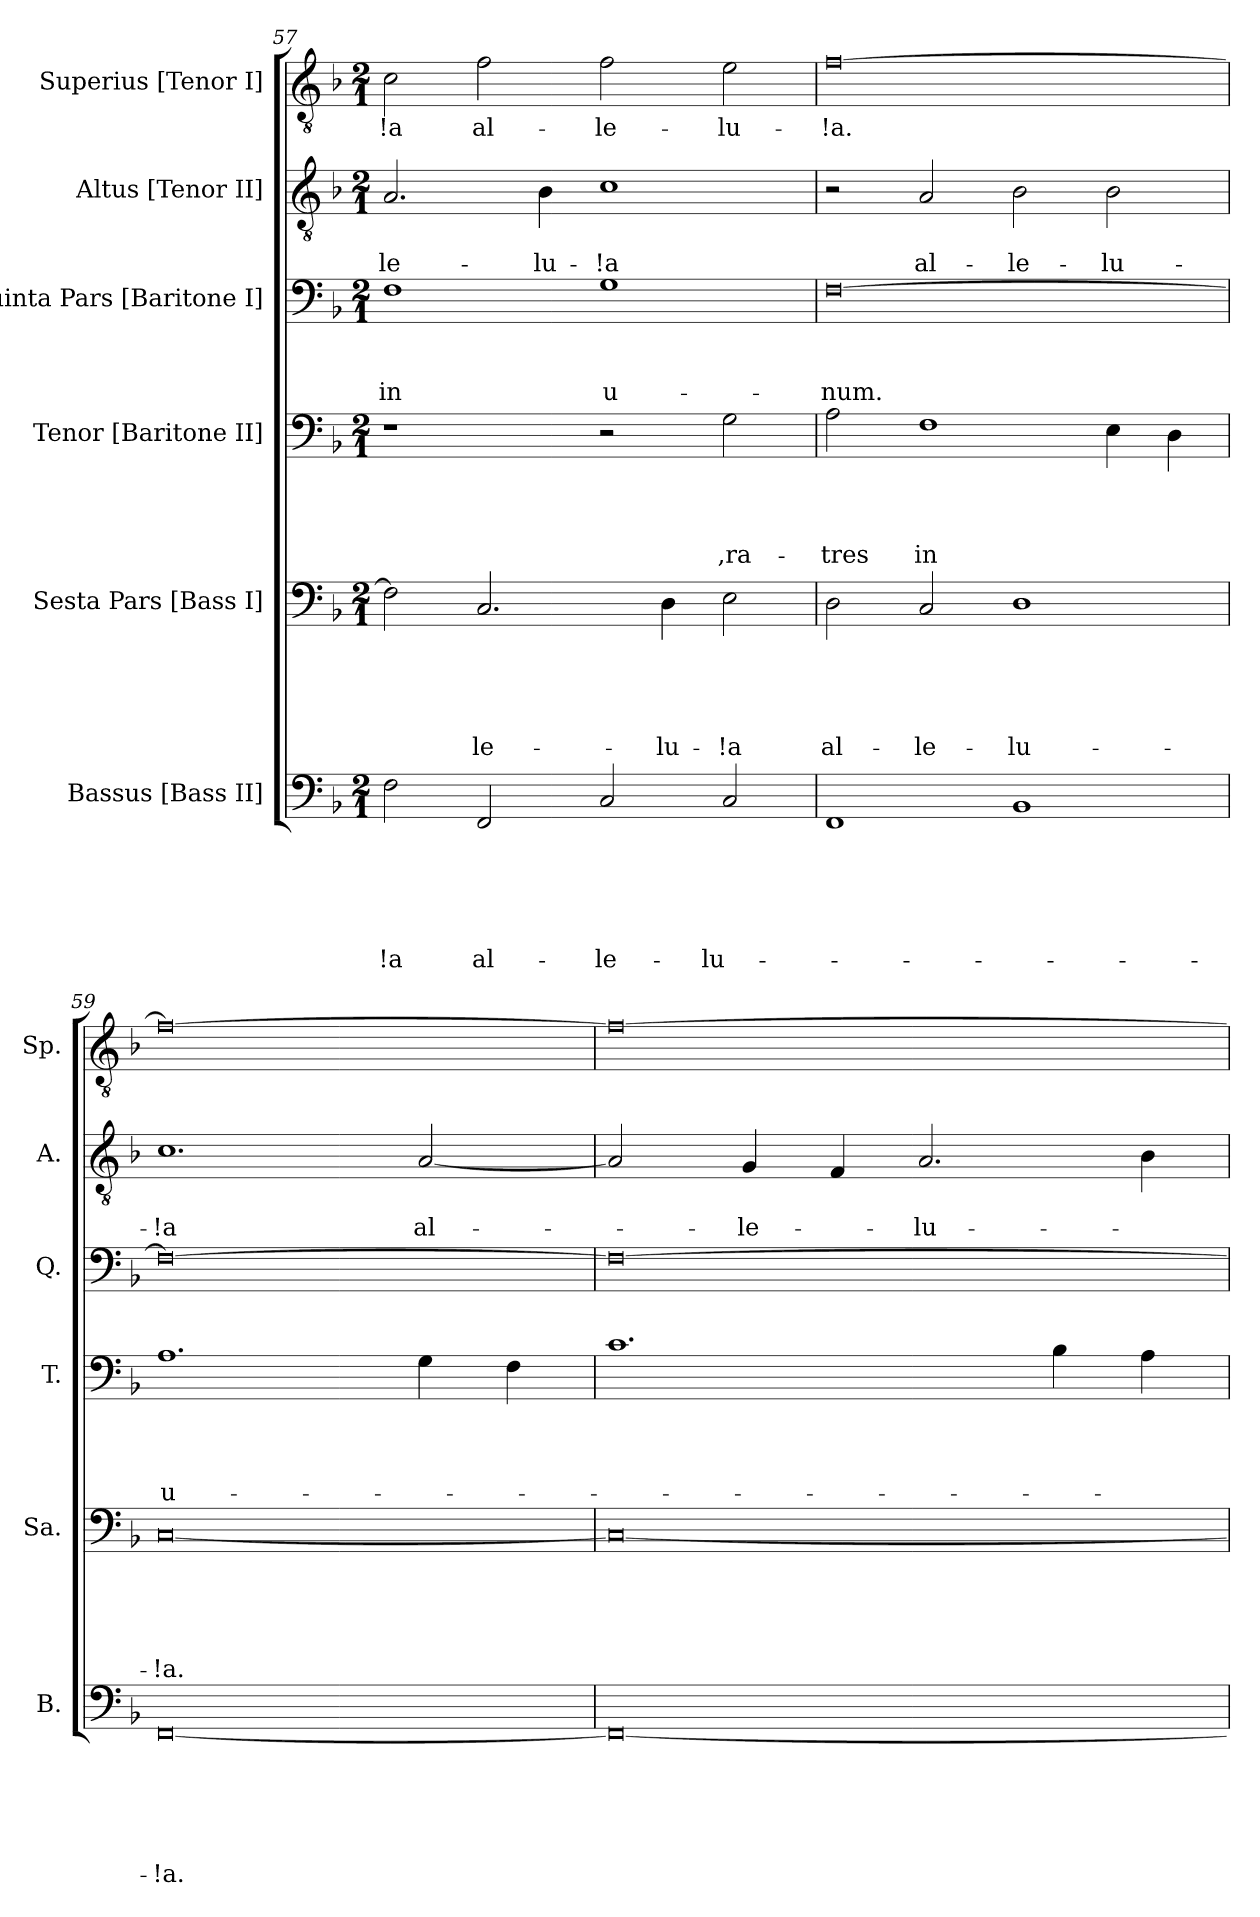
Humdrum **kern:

**kern	**text	**text	**text	**text	**text	**text	**kern	**text	**text	**text	**text	**text	**kern	**text	**text	**text	**text	**kern	**text	**text	**text	**kern	**text	**text	**kern	**text
*part6	*part6	*part6	*part6	*part6	*part6	*part6	*part5	*part5	*part5	*part5	*part5	*part5	*part4	*part4	*part4	*part4	*part4	*part3	*part3	*part3	*part3	*part2	*part2	*part2	*part1	*part1
*staff6	*staff6	*staff6	*staff6	*staff6	*staff6	*staff6	*staff5	*staff5	*staff5	*staff5	*staff5	*staff5	*staff4	*staff4	*staff4	*staff4	*staff4	*staff3	*staff3	*staff3	*staff3	*staff2	*staff2	*staff2	*staff1	*staff1
*I"Bassus [Bass II]	*	*	*	*	*	*	*I"Sesta Pars [Bass I]	*	*	*	*	*	*I"Tenor [Baritone II]	*	*	*	*	*I"Quinta Pars [Baritone I]	*	*	*	*I"Altus [Tenor II]	*	*	*I"Superius [Tenor I]	*
*I'B.	*	*	*	*	*	*	*I'Sa.	*	*	*	*	*	*I'T.	*	*	*	*	*I'Q.	*	*	*	*I'A.	*	*	*I'Sp.	*
*clefF4	*	*	*	*	*	*	*clefF4	*	*	*	*	*	*clefF4	*	*	*	*	*clefF4	*	*	*	*clefGv2	*	*	*clefGv2	*
*k[b-]	*	*	*	*	*	*	*k[b-]	*	*	*	*	*	*k[b-]	*	*	*	*	*k[b-]	*	*	*	*k[b-]	*	*	*k[b-]	*
*F:	*	*	*	*	*	*	*F:	*	*	*	*	*	*F:	*	*	*	*	*F:	*	*	*	*F:	*	*	*F:	*
*M2/1	*	*	*	*	*	*	*M2/1	*	*	*	*	*	*M2/1	*	*	*	*	*M2/1	*	*	*	*M2/1	*	*	*M2/1	*
=57	=57	=57	=57	=57	=57	=57	=57	=57	=57	=57	=57	=57	=57	=57	=57	=57	=57	=57	=57	=57	=57	=57	=57	=57	=57	=57
!	!	!	!	!	!	!LO:LY:b	!	!	!	!	!	!	!	!	!	!	!	!	!	!	!LO:LY:b	!	!	!LO:LY:b	!	!LO:LY:b
2F\	.	.	.	.	.	-!a	2F\]	.	.	.	.	.	1r	.	.	.	.	1F	.	.	in	2.A/	.	-le-	2c\	-!a
!	!	!	!	!	!	!LO:LY:b	!	!	!	!	!	!LO:LY:b	!	!	!	!	!	!	!	!	!	!	!	!	!	!LO:LY:b
2FF/	.	.	.	.	.	al-	2.C/	.	.	.	.	-le-	.	.	.	.	.	.	.	.	.	.	.	.	2f\	al-
!	!	!	!	!	!	!	!	!	!	!	!	!	!	!	!	!	!	!	!	!	!	!	!	!LO:LY:b	!	!
.	.	.	.	.	.	.	.	.	.	.	.	.	.	.	.	.	.	.	.	.	.	4B-\	.	-lu-	.	.
!	!	!	!	!	!	!LO:LY:b	!	!	!	!	!	!	!	!	!	!	!	!	!	!	!LO:LY:b	!	!	!LO:LY:b	!	!LO:LY:b
2C/	.	.	.	.	.	-le-	.	.	.	.	.	.	2r	.	.	.	.	1G	.	.	u-	1c	.	-!a	2f\	-le-
!	!	!	!	!	!	!	!	!	!	!	!	!LO:LY:b	!	!	!	!	!	!	!	!	!	!	!	!	!	!
.	.	.	.	.	.	.	4D\	.	.	.	.	-lu-	.	.	.	.	.	.	.	.	.	.	.	.	.	.
!	!	!	!	!	!	!LO:LY:b	!	!	!	!	!	!LO:LY:b	!	!	!	!	!LO:LY:b	!	!	!	!	!	!	!	!	!LO:LY:b
2C/	.	.	.	.	.	-lu-	2E\	.	.	.	.	-!a	2G\	.	.	.	,ra-	.	.	.	.	.	.	.	2e\	-lu-
!!LO:LB:g=z
=58	=58	=58	=58	=58	=58	=58	=58	=58	=58	=58	=58	=58	=58	=58	=58	=58	=58	=58	=58	=58	=58	=58	=58	=58	=58	=58
!	!	!	!	!	!	!	!	!	!	!	!	!LO:LY:b	!	!	!	!	!LO:LY:b	!	!	!	!LO:LY:b	!	!	!	!	!LO:LY:b
1FF	.	.	.	.	.	.	2D\	.	.	.	.	al-	2A\	.	.	.	-tres	[>0F	.	.	-num.	2r	.	.	[>0f	-!a.
!	!	!	!	!	!	!	!	!	!	!	!	!LO:LY:b	!	!	!	!	!LO:LY:b	!	!	!	!	!	!	!LO:LY:b	!	!
.	.	.	.	.	.	.	2C/	.	.	.	.	-le-	1F	.	.	.	in	.	.	.	.	2A/	.	al-	.	.
!	!	!	!	!	!	!	!	!	!	!	!	!LO:LY:b	!	!	!	!	!	!	!	!	!	!	!	!LO:LY:b	!	!
1BB-	.	.	.	.	.	.	1D	.	.	.	.	-lu-	.	.	.	.	.	.	.	.	.	2B-\	.	-le-	.	.
!	!	!	!	!	!	!	!	!	!	!	!	!	!	!	!	!	!	!	!	!	!	!	!	!LO:LY:b	!	!
.	.	.	.	.	.	.	.	.	.	.	.	.	4E\	.	.	.	.	.	.	.	.	2B-\	.	-lu-	.	.
.	.	.	.	.	.	.	.	.	.	.	.	.	4D\	.	.	.	.	.	.	.	.	.	.	.	.	.
=59	=59	=59	=59	=59	=59	=59	=59	=59	=59	=59	=59	=59	=59	=59	=59	=59	=59	=59	=59	=59	=59	=59	=59	=59	=59	=59
!	!	!	!	!	!	!LO:LY:b	!	!	!	!	!	!LO:LY:b	!	!	!	!	!LO:LY:b:rj	!	!	!	!	!	!	!LO:LY:b	!	!
[<0FF	.	.	.	.	.	-!a.	[<0C	.	.	.	.	-!a.	1.A	.	.	.	u-	0F_	.	.	.	1.c	.	-!a	0f_	.
!	!	!	!	!	!	!	!	!	!	!	!	!	!	!	!	!	!	!	!	!	!	!	!	!LO:LY:b	!	!
.	.	.	.	.	.	.	.	.	.	.	.	.	4G\	.	.	.	.	.	.	.	.	[<2A/	.	al-	.	.
.	.	.	.	.	.	.	.	.	.	.	.	.	4F\	.	.	.	.	.	.	.	.	.	.	.	.	.
=60	=60	=60	=60	=60	=60	=60	=60	=60	=60	=60	=60	=60	=60	=60	=60	=60	=60	=60	=60	=60	=60	=60	=60	=60	=60	=60
0FF_	.	.	.	.	.	.	0C_	.	.	.	.	.	1.c	.	.	.	.	0F_	.	.	.	2A/]	.	.	0f_	.
!	!	!	!	!	!	!	!	!	!	!	!	!	!	!	!	!	!	!	!	!	!	!	!	!LO:LY:b	!	!
.	.	.	.	.	.	.	.	.	.	.	.	.	.	.	.	.	.	.	.	.	.	4G/	.	-le-	.	.
.	.	.	.	.	.	.	.	.	.	.	.	.	.	.	.	.	.	.	.	.	.	4F/	.	.	.	.
!	!	!	!	!	!	!	!	!	!	!	!	!	!	!	!	!	!	!	!	!	!	!	!	!LO:LY:b	!	!
.	.	.	.	.	.	.	.	.	.	.	.	.	.	.	.	.	.	.	.	.	.	2.A/	.	-lu-	.	.
.	.	.	.	.	.	.	.	.	.	.	.	.	4B-\	.	.	.	.	.	.	.	.	.	.	.	.	.
.	.	.	.	.	.	.	.	.	.	.	.	.	4A\	.	.	.	.	.	.	.	.	4B-\	.	.	.	.
=	=	=	=	=	=	=	=	=	=	=	=	=	=	=	=	=	=	=	=	=	=	=	=	=	=	=
*-	*-	*-	*-	*-	*-	*-	*-	*-	*-	*-	*-	*-	*-	*-	*-	*-	*-	*-	*-	*-	*-	*-	*-	*-	*-	*-
